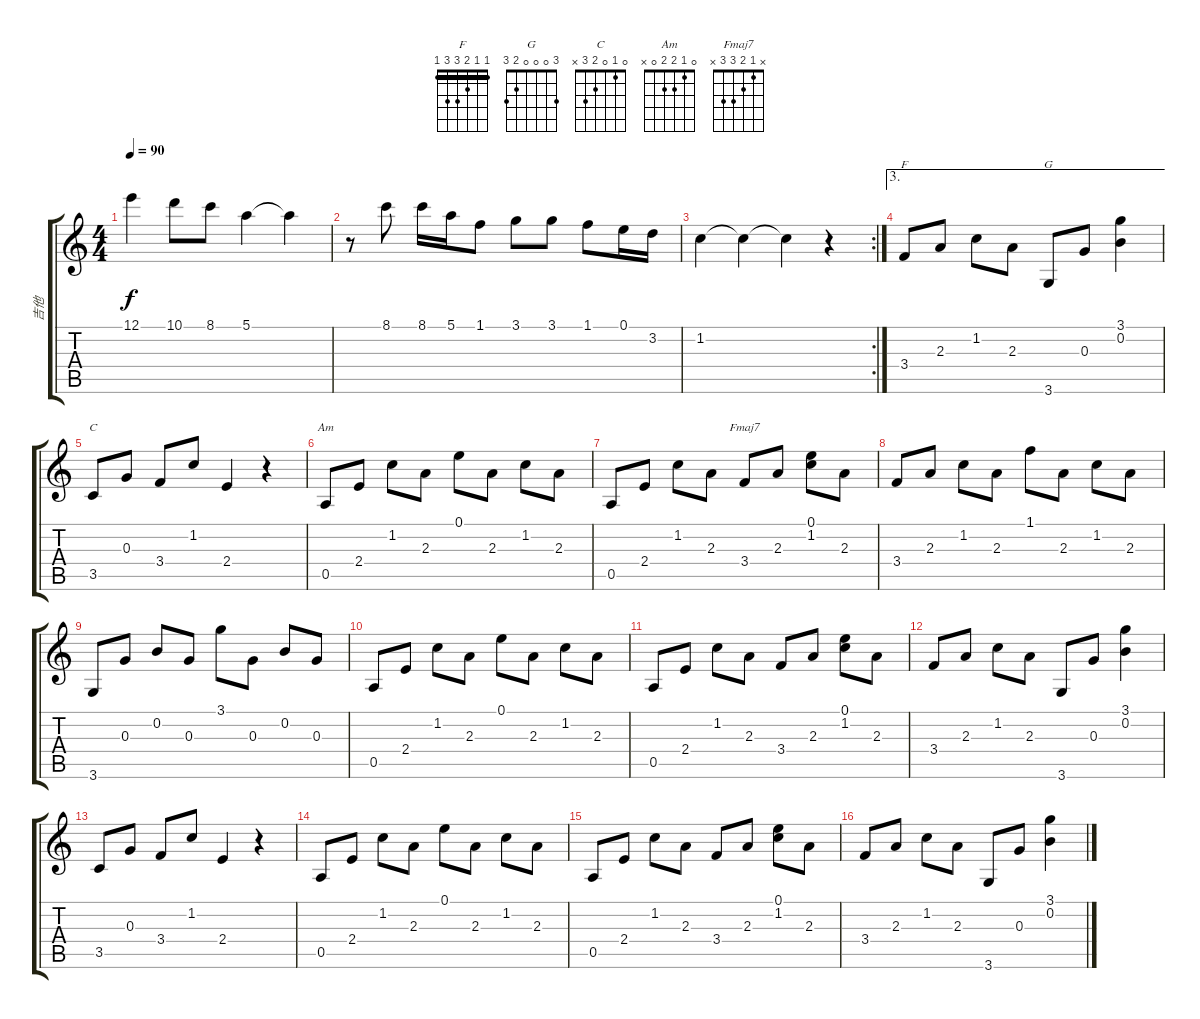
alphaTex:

\track ("吉他" "吉他") {instrument acousticguitarsteel}
\staff {score tabs}
\tuning (E4 B3 G3 D3 A2 E2) {hide}
\chord ("F" 1 1 2 3 3 1) {barre 1}
\chord ("G" 3 0 0 0 2 3)
\chord ("C" 0 1 0 2 3 x)
\chord ("Am" 0 1 2 2 0 x)
\chord ("Fmaj7" x 1 2 3 3 x)
\ts (4 4)
\tempo 90
\clef g2
\ks c
12.1.4{dy f} 10.1.8 8.1.8 5.1.4 5.1{t}.4 |
r.8 8.1.8 8.1.16 5.1.16 1.1.8 3.1.8 3.1.8 1.1.8 0.1.16 3.2.16 |
\rc 2
1.2.4 1.2{t}.4 1.2{t}.4 r.4 |
\ae 3
3.4.8{ch "F"} 2.3.8 1.2.8 2.3.8 3.6.8{ch "G"} 0.3.8 (3.1 0.2).4 |
3.5.8{ch "C"} 0.3.8 3.4.8 1.2.8 2.4.4 r.4 |
0.5.8{ch "Am"} 2.4.8 1.2.8 2.3.8 0.1.8 2.3.8 1.2.8 2.3.8 |
0.5.8 2.4.8 1.2.8 2.3.8 3.4.8{ch "Fmaj7"} 2.3.8 (0.1 1.2).8 2.3.8 |
3.4.8 2.3.8 1.2.8 2.3.8 1.1.8 2.3.8 1.2.8 2.3.8 |
3.6.8 0.3.8 0.2.8 0.3.8 3.1.8 0.3.8 0.2.8 0.3.8 |
0.5.8 2.4.8 1.2.8 2.3.8 0.1.8 2.3.8 1.2.8 2.3.8 |
0.5.8 2.4.8 1.2.8 2.3.8 3.4.8 2.3.8 (0.1 1.2).8 2.3.8 |
3.4.8 2.3.8 1.2.8 2.3.8 3.6.8 0.3.8 (3.1 0.2).4 |
3.5.8 0.3.8 3.4.8 1.2.8 2.4.4 r.4 |
0.5.8 2.4.8 1.2.8 2.3.8 0.1.8 2.3.8 1.2.8 2.3.8 |
0.5.8 2.4.8 1.2.8 2.3.8 3.4.8 2.3.8 (0.1 1.2).8 2.3.8 |
3.4.8 2.3.8 1.2.8 2.3.8 3.6.8 0.3.8 (3.1 0.2).4
